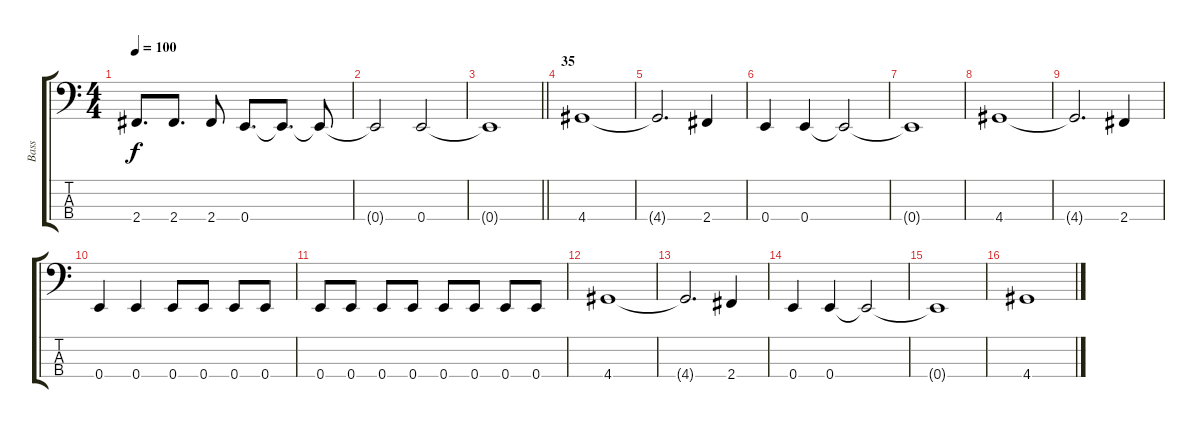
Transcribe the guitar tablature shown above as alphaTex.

\track ("Bass" "Bass") {instrument electricbassfinger}
\staff {score tabs}
\tuning (G2 D2 A1 E1) {hide}
\ts (4 4)
\tempo 100
\clef f4
\ks c
2.4.8{d dy f} 2.4.8{d} 2.4.8 0.4.8{d} 0.4{t}.8{d} 0.4{t}.8 |
0.4{t}.2 0.4.2 |
\barLineRight lightlight
0.4{t}.1 |
\section ("" "35")
4.4.1 |
4.4{t}.2{d} 2.4.4 |
0.4.4 0.4.4 0.4{t}.2 |
0.4{t}.1 |
4.4.1 |
4.4{t}.2{d} 2.4.4 |
0.4.4 0.4.4 0.4.8 0.4.8 0.4.8 0.4.8 |
0.4.8 0.4.8 0.4.8 0.4.8 0.4.8 0.4.8 0.4.8 0.4.8 |
4.4.1 |
4.4{t}.2{d} 2.4.4 |
0.4.4 0.4.4 0.4{t}.2 |
0.4{t}.1 |
4.4.1
